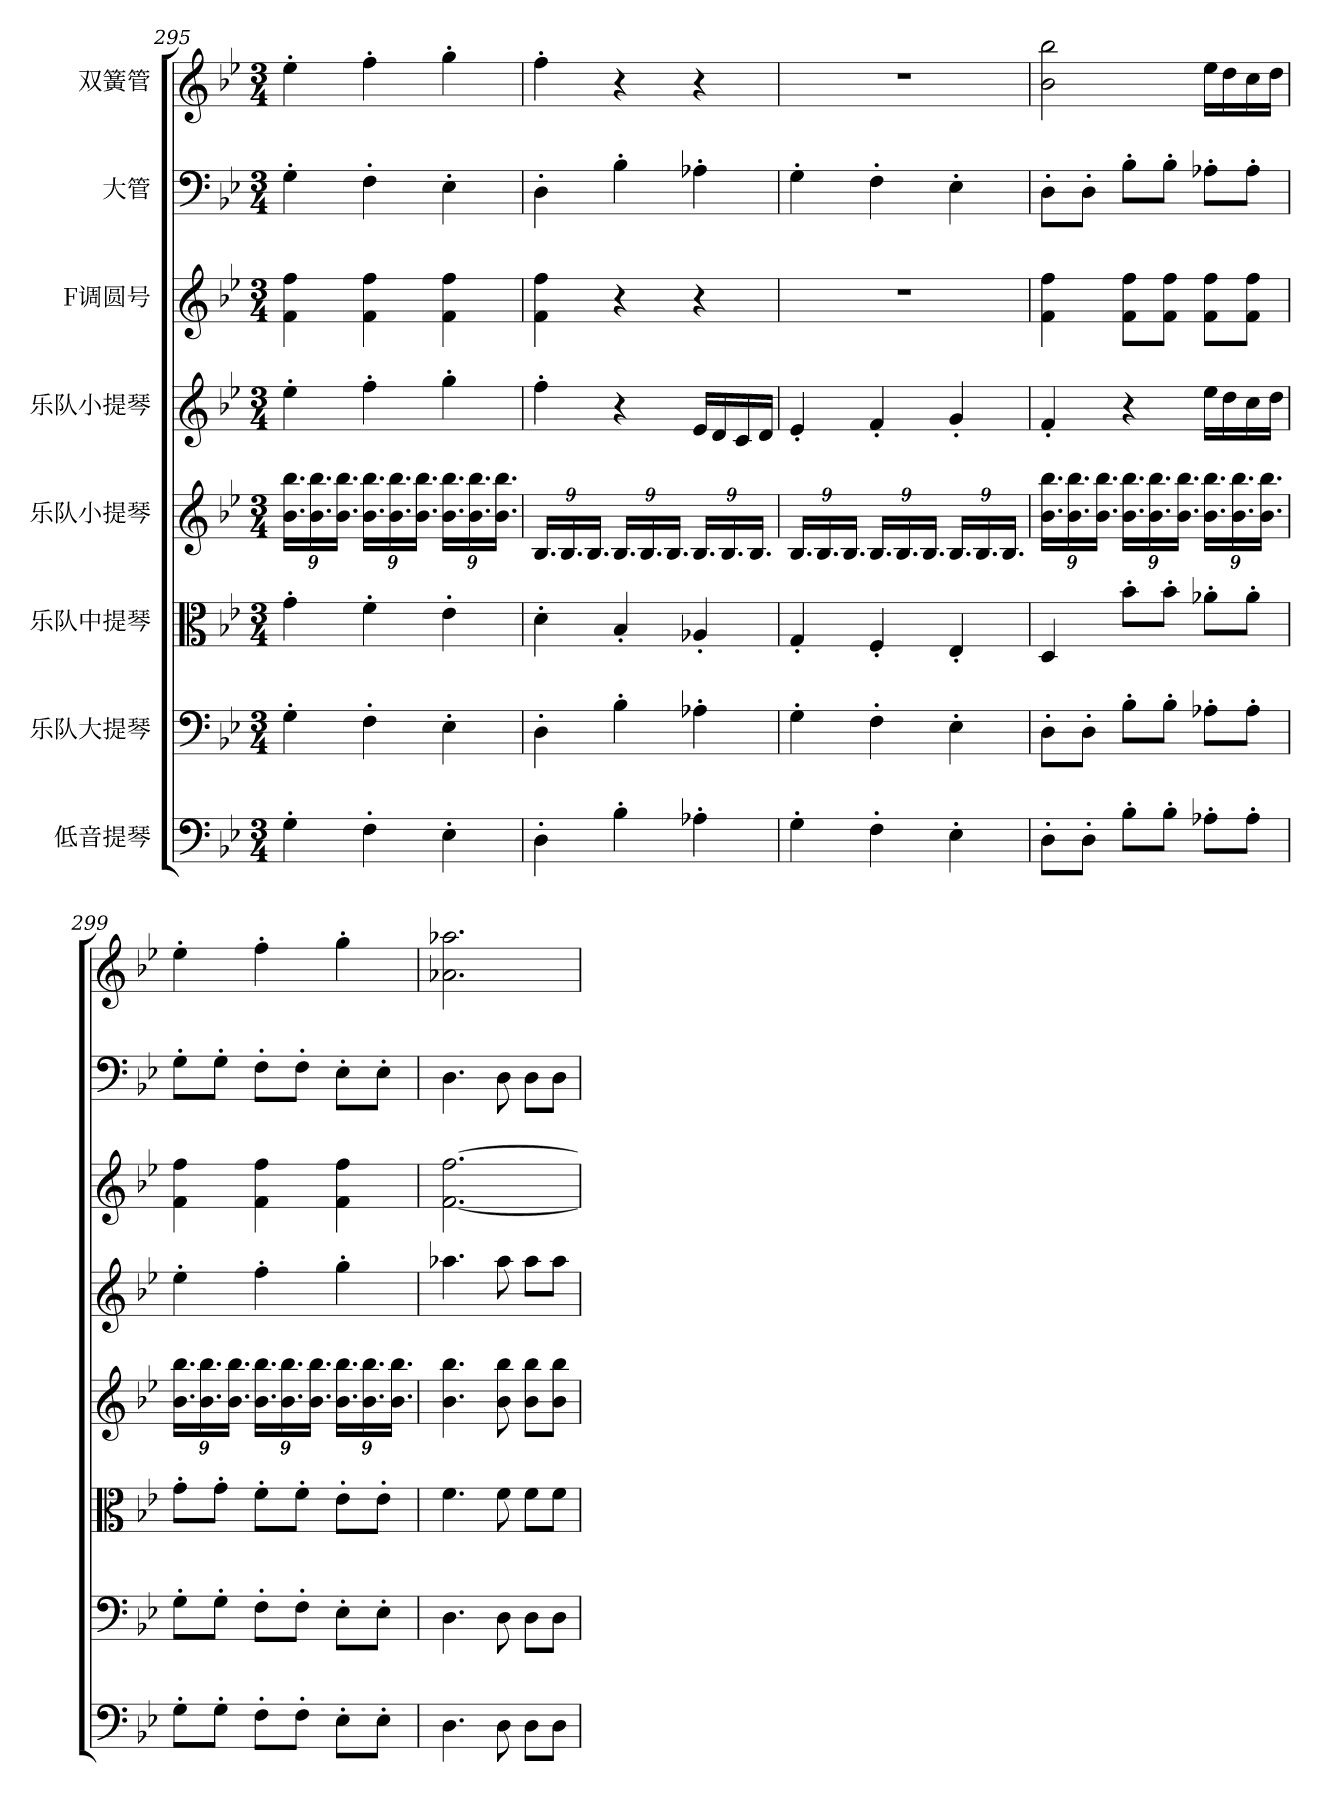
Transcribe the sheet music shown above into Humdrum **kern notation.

**kern	**kern	**kern	**kern	**kern	**kern	**kern	**kern
*part8	*part7	*part6	*part5	*part4	*part3	*part2	*part1
*staff8	*staff7	*staff6	*staff5	*staff4	*staff3	*staff2	*staff1
*I"低音提琴	*I"乐队大提琴	*I"乐队中提琴	*I"乐队小提琴	*I"乐队小提琴	*I"F调圆号	*I"大管	*I"双簧管
!!LO:PB:g=z
*clefF4	*clefF4	*clefC3	*clefG2	*clefG2	*clefG2	*clefF4	*clefG2
*ITrd7c12	*	*	*	*	*ITrd4c7	*	*
*k[b-e-]	*k[b-e-]	*k[b-e-]	*k[b-e-]	*k[b-e-]	*k[b-e-a-]	*k[b-e-]	*k[b-e-]
*M3/4	*M3/4	*M3/4	*M3/4	*M3/4	*M3/4	*M3/4	*M3/4
*	*	*	*Xbrackettup	*	*	*	*
=295	=295	=295	=295	=295	=295	=295	=295
4GG'\	4G'\	4g'\	18.b-\ 18.bb-\LL	4ee-'\	4B-\ 4b-\	4G'\	4ee-'\
.	.	.	18.b-\ 18.bb-\	.	.	.	.
.	.	.	18.b-\ 18.bb-\JJ	.	.	.	.
4FF'\	4F'\	4f'\	18.b-\ 18.bb-\LL	4ff'\	4B-\ 4b-\	4F'\	4ff'\
.	.	.	18.b-\ 18.bb-\	.	.	.	.
.	.	.	18.b-\ 18.bb-\JJ	.	.	.	.
4EE-'\	4E-'\	4e-'\	18.b-\ 18.bb-\LL	4gg'\	4B-\ 4b-\	4E-'\	4gg'\
.	.	.	18.b-\ 18.bb-\	.	.	.	.
.	.	.	18.b-\ 18.bb-\JJ	.	.	.	.
=296	=296	=296	=296	=296	=296	=296	=296
4DD'\	4D'\	4d'\	18.B-/LL	4ff'\	4B-\ 4b-\	4D'\	4ff'\
.	.	.	18.B-/	.	.	.	.
.	.	.	18.B-/JJ	.	.	.	.
4BB-'\	4B-'\	4B-'/	18.B-/LL	4r	4r	4B-'\	4r
.	.	.	18.B-/	.	.	.	.
.	.	.	18.B-/JJ	.	.	.	.
4AA-X'\	4A-X'\	4A-X'/	18.B-/LL	16e-/LL	4r	4A-X'\	4r
.	.	.	.	16d/	.	.	.
.	.	.	18.B-/	.	.	.	.
.	.	.	.	16c/	.	.	.
.	.	.	18.B-/JJ	.	.	.	.
.	.	.	.	16d/JJ	.	.	.
!!LO:PB:g=z
=297	=297	=297	=297	=297	=297	=297	=297
4GG'\	4G'\	4G'/	18.B-/LL	4e-'/	2.r	4G'\	2.r
.	.	.	18.B-/	.	.	.	.
.	.	.	18.B-/JJ	.	.	.	.
4FF'\	4F'\	4F'/	18.B-/LL	4f'/	.	4F'\	.
.	.	.	18.B-/	.	.	.	.
.	.	.	18.B-/JJ	.	.	.	.
4EE-'\	4E-'\	4E-'/	18.B-/LL	4g'/	.	4E-'\	.
.	.	.	18.B-/	.	.	.	.
.	.	.	18.B-/JJ	.	.	.	.
=298	=298	=298	=298	=298	=298	=298	=298
8DD'\L	8D'\L	4D/	18.b-\ 18.bb-\LL	4f'/	4B-\ 4b-\	8D'\L	2b-\ 2bb-\
.	.	.	18.b-\ 18.bb-\	.	.	.	.
8DD'\J	8D'\J	.	.	.	.	8D'\J	.
.	.	.	18.b-\ 18.bb-\JJ	.	.	.	.
8BB-'\L	8B-'\L	8b-'\L	18.b-\ 18.bb-\LL	4r	8B-\ 8b-\L	8B-'\L	.
.	.	.	18.b-\ 18.bb-\	.	.	.	.
8BB-'\J	8B-'\J	8b-'\J	.	.	8B-\ 8b-\J	8B-'\J	.
.	.	.	18.b-\ 18.bb-\JJ	.	.	.	.
8AA-X'\L	8A-X'\L	8a-X'\L	18.b-\ 18.bb-\LL	16ee-\LL	8B-\ 8b-\L	8A-X'\L	16ee-\LL
.	.	.	.	16dd\	.	.	16dd\
.	.	.	18.b-\ 18.bb-\	.	.	.	.
8AA-'\J	8A-'\J	8a-'\J	.	16cc\	8B-\ 8b-\J	8A-'\J	16cc\
.	.	.	18.b-\ 18.bb-\JJ	.	.	.	.
.	.	.	.	16dd\JJ	.	.	16dd\JJ
!!LO:PB:g=z
=299	=299	=299	=299	=299	=299	=299	=299
8GG'\L	8G'\L	8g'\L	18.b-\ 18.bb-\LL	4ee-'\	4B-\ 4b-\	8G'\L	4ee-'\
.	.	.	18.b-\ 18.bb-\	.	.	.	.
8GG'\J	8G'\J	8g'\J	.	.	.	8G'\J	.
.	.	.	18.b-\ 18.bb-\JJ	.	.	.	.
8FF'\L	8F'\L	8f'\L	18.b-\ 18.bb-\LL	4ff'\	4B-\ 4b-\	8F'\L	4ff'\
.	.	.	18.b-\ 18.bb-\	.	.	.	.
8FF'\J	8F'\J	8f'\J	.	.	.	8F'\J	.
.	.	.	18.b-\ 18.bb-\JJ	.	.	.	.
8EE-'\L	8E-'\L	8e-'\L	18.b-\ 18.bb-\LL	4gg'\	4B-\ 4b-\	8E-'\L	4gg'\
.	.	.	18.b-\ 18.bb-\	.	.	.	.
8EE-'\J	8E-'\J	8e-'\J	.	.	.	8E-'\J	.
.	.	.	18.b-\ 18.bb-\JJ	.	.	.	.
=300	=300	=300	=300	=300	=300	=300	=300
4.DD\	4.D\	4.f\	4.b-\ 4.bb-\	4.aa-X\	[2.B-\ [2.b-\	4.D\	2.a-X\ 2.aa-X\
8DD\	8D\	8f\	8b-\ 8bb-\	8aa-\	.	8D\	.
8DD\L	8D\L	8f\L	8b-\ 8bb-\L	8aa-\L	.	8D\L	.
8DD\J	8D\J	8f\J	8b-\ 8bb-\J	8aa-\J	.	8D\J	.
=	=	=	=	=	=	=	=
*-	*-	*-	*-	*-	*-	*-	*-
